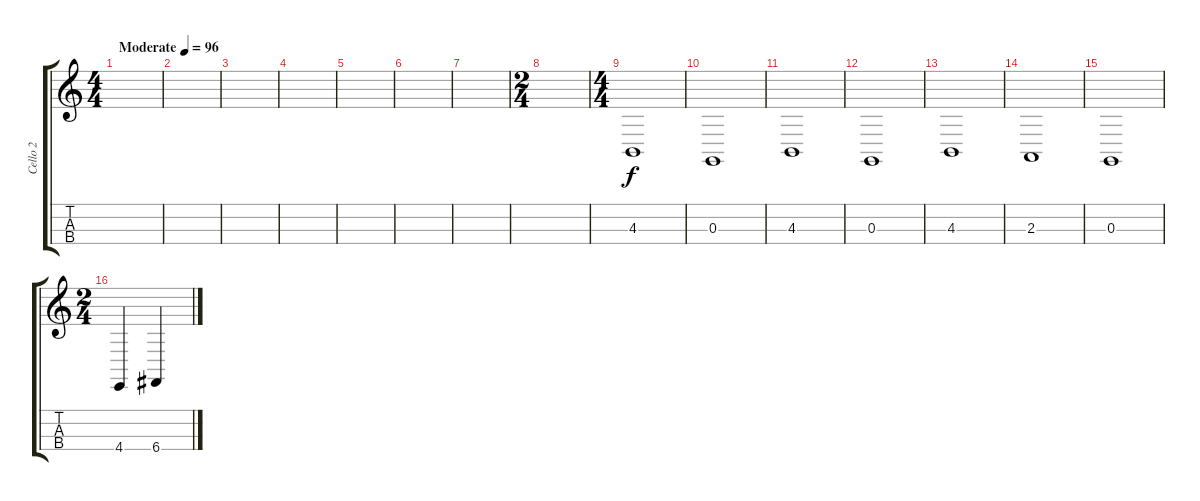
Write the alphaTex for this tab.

\track ("Cello 2" "Cello 2") {instrument cello}
\staff {score tabs}
\tuning (A3 D3 G2 C2) {hide}
\ts (4 4)
\tempo (96 "Moderate")
\clef g2
\ks c
|
|
|
|
|
|
|
\ts (2 4)
|
\ts (4 4)
4.3.1 |
0.3.1 |
4.3.1 |
0.3.1 |
4.3.1 |
2.3.1 |
0.3.1 |
\ts (2 4)
4.4.4 6.4.4
